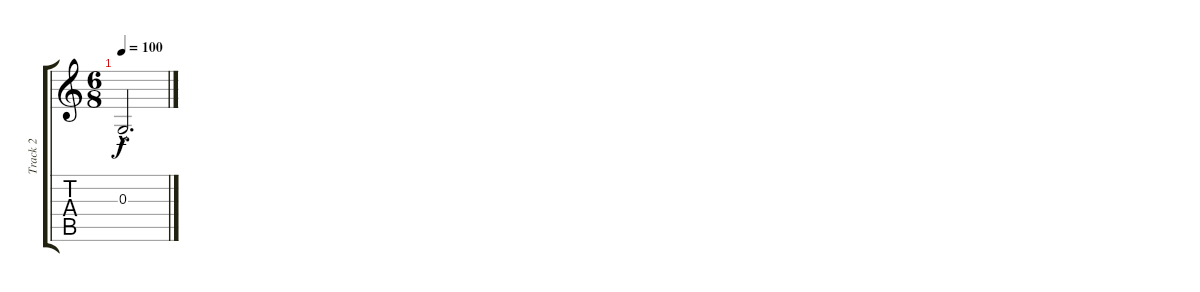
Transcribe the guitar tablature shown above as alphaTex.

\track ("Track 2" "Track 2") {instrument sopranosax}
\staff {score tabs}
\tuning (E4 B3 G3 D3 A2 E2) {hide}
\ts (6 8)
\tempo 100
\clef g2
\ks c
0.3{hac}.2{d dy f}
